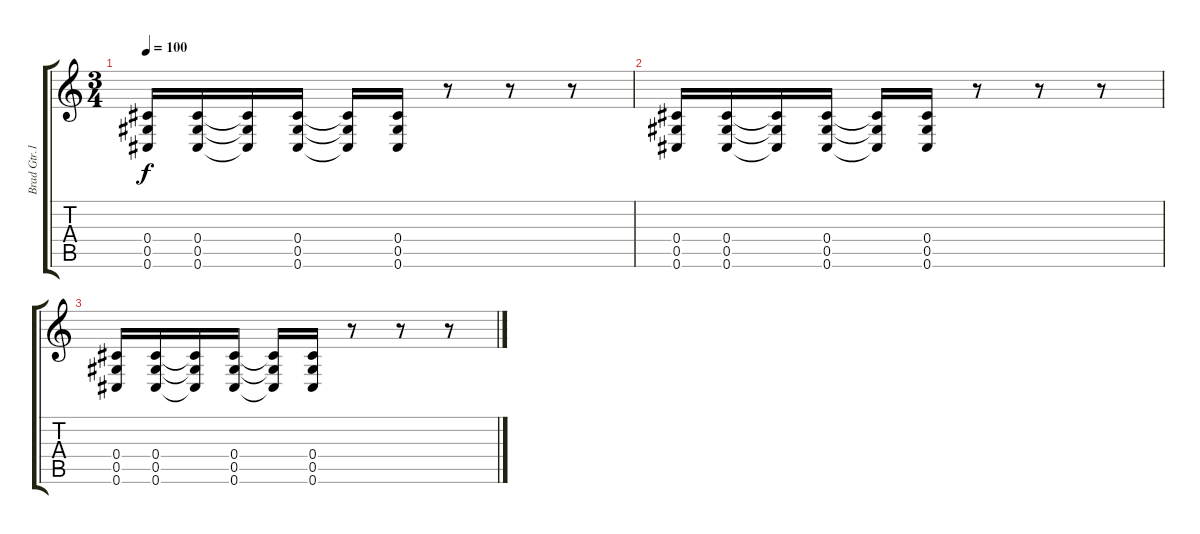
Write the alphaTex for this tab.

\track ("Brad Gtr.1" "Brad Gtr.1") {instrument distortionguitar}
\staff {score tabs}
\tuning (Eb4 Bb3 Gb3 Db3 Ab2 Db2) {hide}
\ts (3 4)
\tempo 100
\clef g2
\ks c
(0.4 0.5 0.6).16{dy f} (0.4 0.5 0.6).16 (0.4{t} 0.5{t} 0.6{t}).16 (0.4 0.5 0.6).16 (0.4{t} 0.5{t} 0.6{t}).16 (0.4 0.5 0.6).16 r.8 r.8 r.8 |
(0.4 0.5 0.6).16 (0.4 0.5 0.6).16 (0.4{t} 0.5{t} 0.6{t}).16 (0.4 0.5 0.6).16 (0.4{t} 0.5{t} 0.6{t}).16 (0.4 0.5 0.6).16 r.8 r.8 r.8 |
(0.4 0.5 0.6).16 (0.4 0.5 0.6).16 (0.4{t} 0.5{t} 0.6{t}).16 (0.4 0.5 0.6).16 (0.4{t} 0.5{t} 0.6{t}).16 (0.4 0.5 0.6).16 r.8 r.8 r.8
